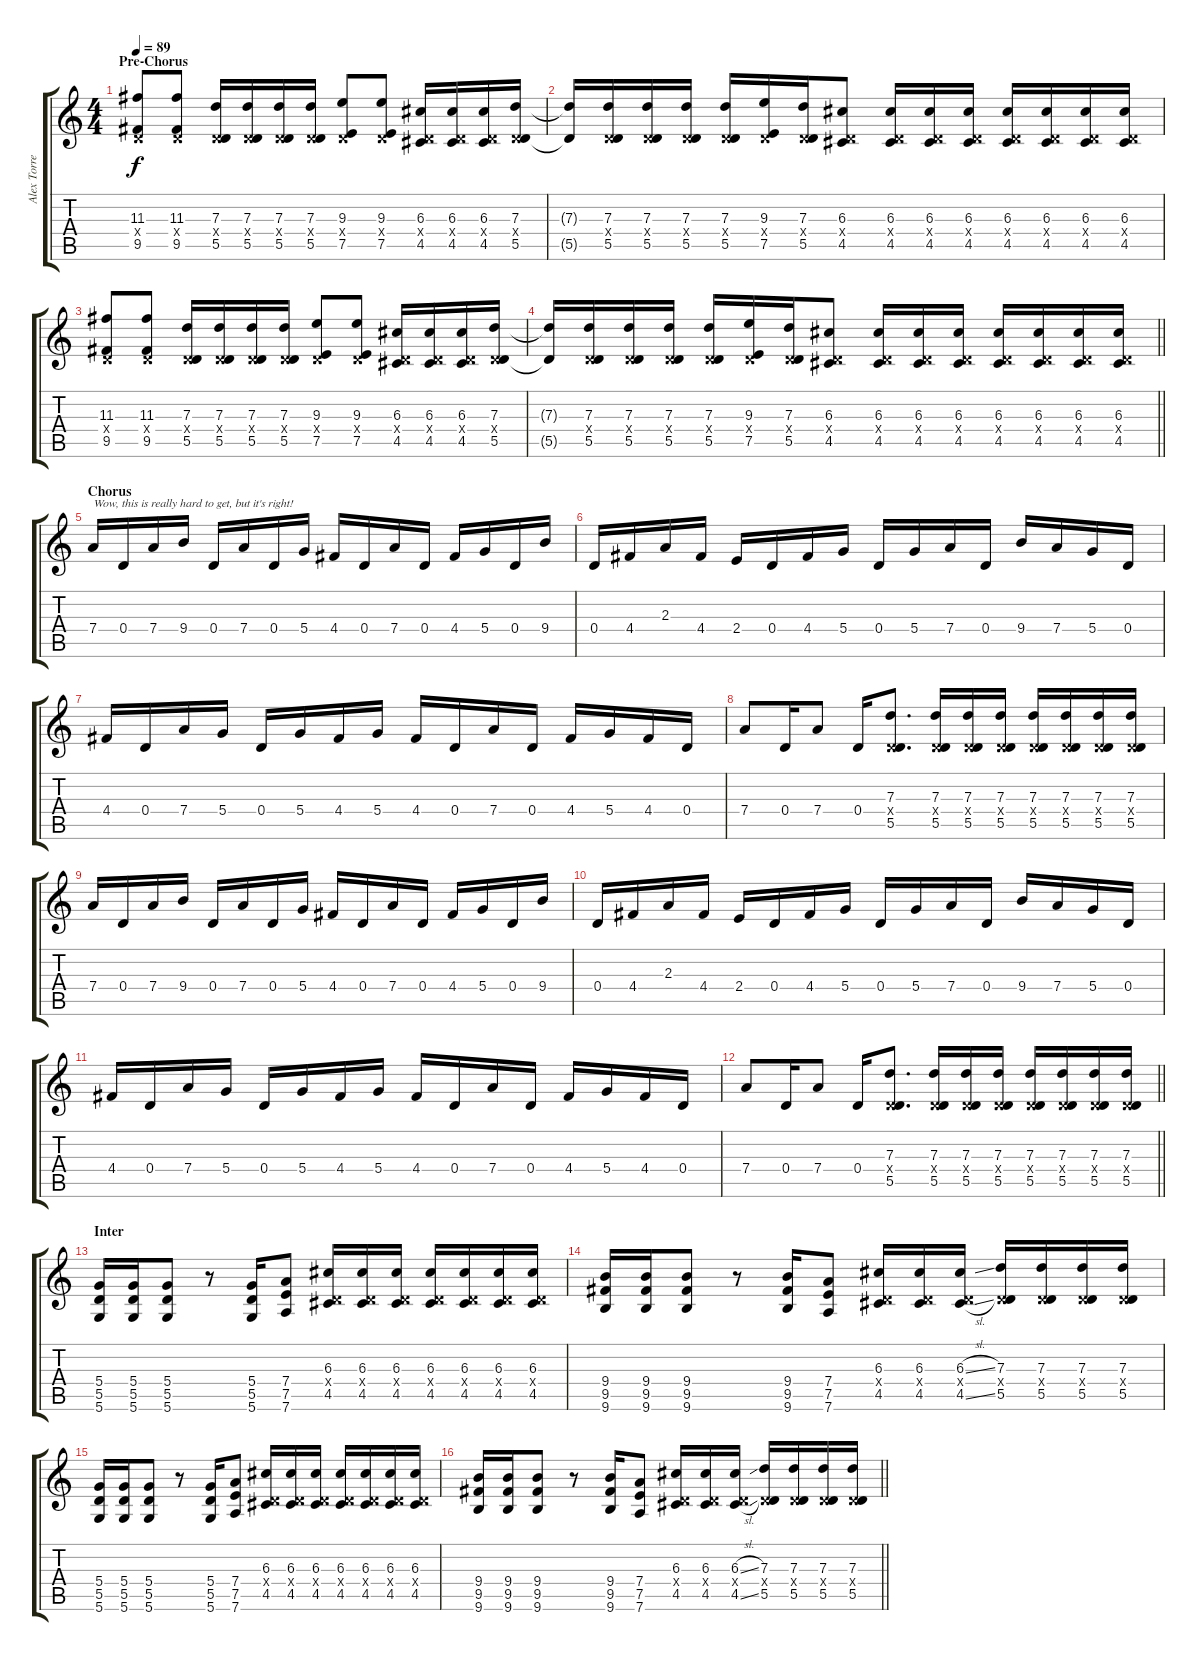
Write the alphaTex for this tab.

\track ("Alex Torres [Guitar]" "Alex Torre") {instrument distortionguitar}
\staff {score tabs}
\tuning (E4 B3 G3 D3 A2 D2) {hide}
\ts (4 4)
\section ("" "Pre-Chorus")
\tempo 89
\clef g2
\ks c
(11.3 0.4{x} 9.5).8{dy f volume 10} (11.3 0.4{x} 9.5).8 (7.3 0.4{x} 5.5).16 (7.3 0.4{x} 5.5).16 (7.3 0.4{x} 5.5).16 (7.3 0.4{x} 5.5).16 (9.3 0.4{x} 7.5).8 (9.3 0.4{x} 7.5).8 (6.3 0.4{x} 4.5).16 (6.3 0.4{x} 4.5).16 (6.3 0.4{x} 4.5).16 (7.3 0.4{x} 5.5).16 |
(7.3{t} 5.5{t}).16 (7.3 0.4{x} 5.5).16 (7.3 0.4{x} 5.5).16 (7.3 0.4{x} 5.5).16 (7.3 0.4{x} 5.5).16 (9.3 0.4{x} 7.5).16 (7.3 0.4{x} 5.5).16 (6.3 0.4{x} 4.5).8 (6.3 0.4{x} 4.5).16 (6.3 0.4{x} 4.5).16 (6.3 0.4{x} 4.5).16 (6.3 0.4{x} 4.5).16 (6.3 0.4{x} 4.5).16 (6.3 0.4{x} 4.5).16 (6.3 0.4{x} 4.5).16 |
(11.3 0.4{x} 9.5).8 (11.3 0.4{x} 9.5).8 (7.3 0.4{x} 5.5).16 (7.3 0.4{x} 5.5).16 (7.3 0.4{x} 5.5).16 (7.3 0.4{x} 5.5).16 (9.3 0.4{x} 7.5).8 (9.3 0.4{x} 7.5).8 (6.3 0.4{x} 4.5).16 (6.3 0.4{x} 4.5).16 (6.3 0.4{x} 4.5).16 (7.3 0.4{x} 5.5).16 |
\barLineRight lightlight
(7.3{t} 5.5{t}).16 (7.3 0.4{x} 5.5).16 (7.3 0.4{x} 5.5).16 (7.3 0.4{x} 5.5).16 (7.3 0.4{x} 5.5).16 (9.3 0.4{x} 7.5).16 (7.3 0.4{x} 5.5).16 (6.3 0.4{x} 4.5).8 (6.3 0.4{x} 4.5).16 (6.3 0.4{x} 4.5).16 (6.3 0.4{x} 4.5).16 (6.3 0.4{x} 4.5).16 (6.3 0.4{x} 4.5).16 (6.3 0.4{x} 4.5).16 (6.3 0.4{x} 4.5).16 |
\section ("" "Chorus")
7.4.16{txt "Wow, this is really hard to get, but it's right!"} 0.4.16 7.4.16 9.4.16 0.4.16 7.4.16 0.4.16 5.4.16 4.4.16 0.4.16 7.4.16 0.4.16 4.4.16 5.4.16 0.4.16 9.4.16 |
0.4.16 4.4.16 2.3.16 4.4.16 2.4.16 0.4.16 4.4.16 5.4.16 0.4.16 5.4.16 7.4.16 0.4.16 9.4.16 7.4.16 5.4.16 0.4.16 |
4.4.16 0.4.16 7.4.16 5.4.16 0.4.16 5.4.16 4.4.16 5.4.16 4.4.16 0.4.16 7.4.16 0.4.16 4.4.16 5.4.16 4.4.16 0.4.16 |
7.4.8 0.4.16 7.4.8 0.4.16 (7.3 0.4{x} 5.5).8{d} (7.3 0.4{x} 5.5).16 (7.3 0.4{x} 5.5).16 (7.3 0.4{x} 5.5).16 (7.3 0.4{x} 5.5).16 (7.3 0.4{x} 5.5).16 (7.3 0.4{x} 5.5).16 (7.3 0.4{x} 5.5).16 |
7.4.16 0.4.16 7.4.16 9.4.16 0.4.16 7.4.16 0.4.16 5.4.16 4.4.16 0.4.16 7.4.16 0.4.16 4.4.16 5.4.16 0.4.16 9.4.16 |
0.4.16 4.4.16 2.3.16 4.4.16 2.4.16 0.4.16 4.4.16 5.4.16 0.4.16 5.4.16 7.4.16 0.4.16 9.4.16 7.4.16 5.4.16 0.4.16 |
4.4.16 0.4.16 7.4.16 5.4.16 0.4.16 5.4.16 4.4.16 5.4.16 4.4.16 0.4.16 7.4.16 0.4.16 4.4.16 5.4.16 4.4.16 0.4.16 |
\barLineRight lightlight
7.4.8 0.4.16 7.4.8 0.4.16 (7.3 0.4{x} 5.5).8{d} (7.3 0.4{x} 5.5).16 (7.3 0.4{x} 5.5).16 (7.3 0.4{x} 5.5).16 (7.3 0.4{x} 5.5).16 (7.3 0.4{x} 5.5).16 (7.3 0.4{x} 5.5).16 (7.3 0.4{x} 5.5).16 |
\section ("" "Inter")
(5.4 5.5 5.6).16 (5.4 5.5 5.6).16 (5.4 5.5 5.6).8 r.8 (5.4 5.5 5.6).16 (7.4 7.5 7.6).8 (6.3 0.4{x} 4.5).16 (6.3 0.4{x} 4.5).16 (6.3 0.4{x} 4.5).16 (6.3 0.4{x} 4.5).16 (6.3 0.4{x} 4.5).16 (6.3 0.4{x} 4.5).16 (6.3 0.4{x} 4.5).16 |
(9.4 9.5 9.6).16 (9.4 9.5 9.6).16 (9.4 9.5 9.6).8 r.8 (9.4 9.5 9.6).16 (7.4 7.5 7.6).8 (6.3 0.4{x} 4.5).16 (6.3 0.4{x} 4.5).16 (6.3{sl} 0.4{x} 4.5{sl}).16 (7.3 0.4{x} 5.5).16 (7.3 0.4{x} 5.5).16 (7.3 0.4{x} 5.5).16 (7.3 0.4{x} 5.5).16 |
(5.4 5.5 5.6).16 (5.4 5.5 5.6).16 (5.4 5.5 5.6).8 r.8 (5.4 5.5 5.6).16 (7.4 7.5 7.6).8 (6.3 0.4{x} 4.5).16 (6.3 0.4{x} 4.5).16 (6.3 0.4{x} 4.5).16 (6.3 0.4{x} 4.5).16 (6.3 0.4{x} 4.5).16 (6.3 0.4{x} 4.5).16 (6.3 0.4{x} 4.5).16 |
\barLineRight lightlight
(9.4 9.5 9.6).16 (9.4 9.5 9.6).16 (9.4 9.5 9.6).8 r.8 (9.4 9.5 9.6).16 (7.4 7.5 7.6).8 (6.3 0.4{x} 4.5).16 (6.3 0.4{x} 4.5).16 (6.3{sl} 0.4{x} 4.5{sl}).16 (7.3 0.4{x} 5.5).16 (7.3 0.4{x} 5.5).16 (7.3 0.4{x} 5.5).16 (7.3 0.4{x} 5.5).16
